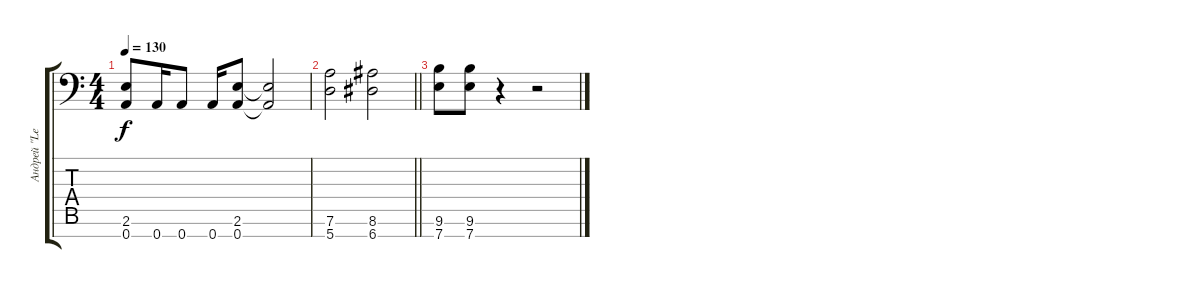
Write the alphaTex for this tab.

\track ("Андрей \"Leo\" Леонтьев" "Андрей \"Le") {instrument overdrivenguitar}
\staff {score tabs}
\tuning (D4 A3 F3 C3 G2 D2 A1) {hide}
\ts (4 4)
\tempo 130
\clef f4
\ks c
(2.6 0.7).8{dy f} 0.7.16 0.7.8 0.7.16 (2.6 0.7).8 (2.6{t} 0.7{t}).2 |
\barLineRight lightlight
(7.6 5.7).2 (8.6 6.7).2 |
(9.6 7.7).8 (9.6 7.7).8 r.4 r.2
